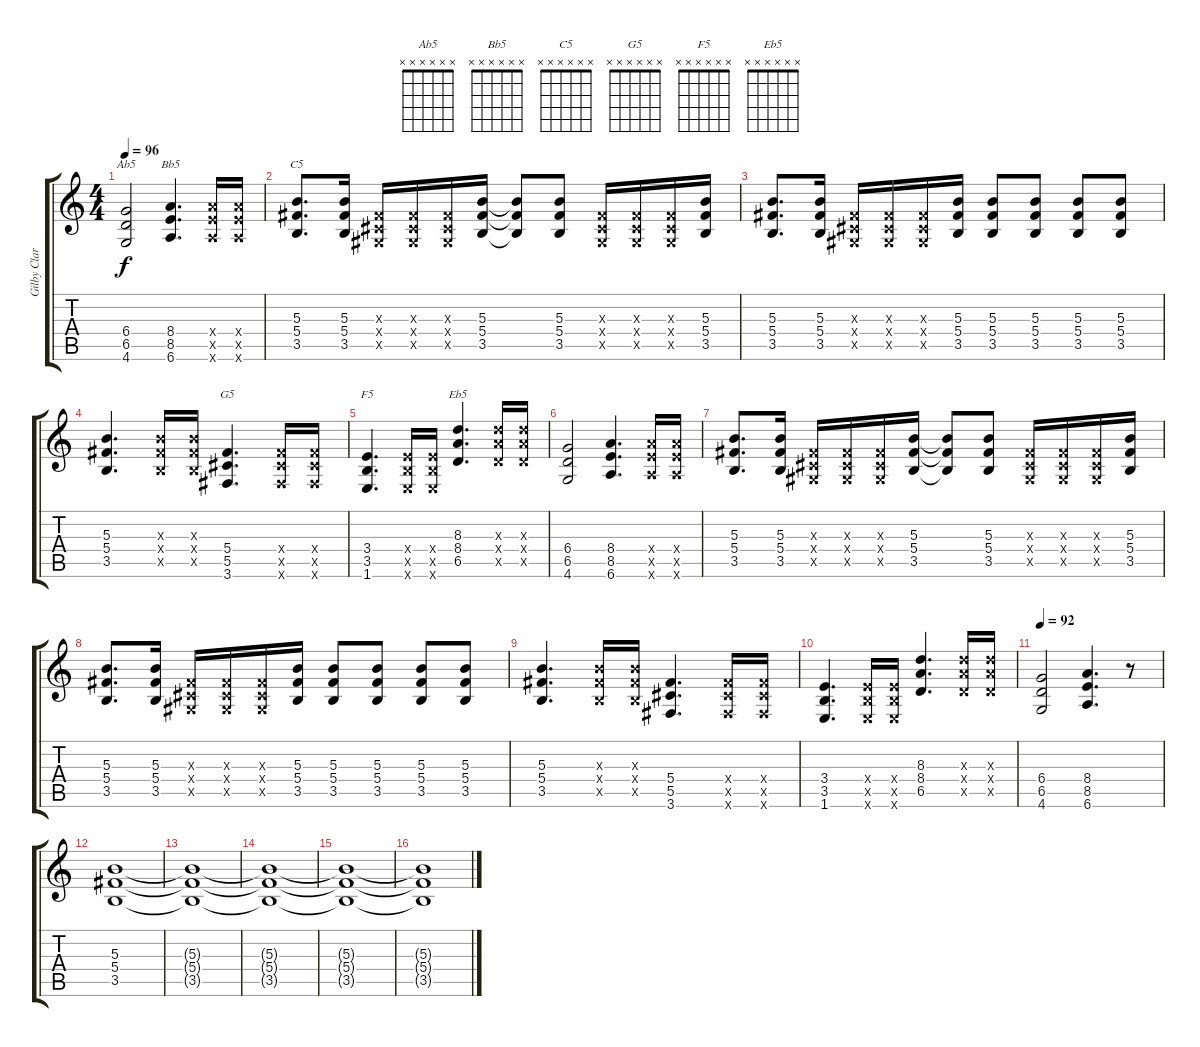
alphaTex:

\track ("Gilby Clarke" "Gilby Clar") {instrument electricguitarjazz}
\staff {score tabs}
\tuning (Eb4 Bb3 Gb3 Db3 Ab2 Eb2) {hide}
\chord ("Ab5" x x x x x x)
\chord ("Bb5" x x x x x x)
\chord ("C5" x x x x x x)
\chord ("G5" x x x x x x)
\chord ("F5" x x x x x x)
\chord ("Eb5" x x x x x x)
\ts (4 4)
\tempo 96
\clef g2
\ks c
(6.4 6.5 4.6).2{ch "Ab5" dy f} (8.4 8.5 6.6).4{d ch "Bb5"} (8.4{x} 8.5{x} 6.6{x}).16 (8.4{x} 8.5{x} 6.6{x}).16 |
(5.3 5.4 3.5).8{d ch "C5"} (5.3 5.4 3.5).16 (0.3{x} 0.4{x} 0.5{x}).16 (0.3{x} 0.4{x} 0.5{x}).16 (0.3{x} 0.4{x} 0.5{x}).16 (5.3 5.4 3.5).16 (5.3{t} 5.4{t} 3.5{t}).8 (5.3 5.4 3.5).8 (0.3{x} 0.4{x} 0.5{x}).16 (0.3{x} 0.4{x} 0.5{x}).16 (0.3{x} 0.4{x} 0.5{x}).16 (5.3 5.4 3.5).16 |
(5.3 5.4 3.5).8{d} (5.3 5.4 3.5).16 (0.3{x} 0.4{x} 0.5{x}).16 (0.3{x} 0.4{x} 0.5{x}).16 (0.3{x} 0.4{x} 0.5{x}).16 (5.3 5.4 3.5).16 (5.3 5.4 3.5).8 (5.3 5.4 3.5).8 (5.3 5.4 3.5).8 (5.3 5.4 3.5).8 |
(5.3 5.4 3.5).4{d} (5.3{x} 5.4{x} 3.5{x}).16 (5.3{x} 5.4{x} 3.5{x}).16 (5.4 5.5 3.6).4{d ch "G5"} (5.4{x} 5.5{x} 3.6{x}).16 (5.4{x} 5.5{x} 3.6{x}).16 |
(3.4 3.5 1.6).4{d ch "F5"} (3.4{x} 3.5{x} 1.6{x}).16 (3.4{x} 3.5{x} 1.6{x}).16 (8.3 8.4 6.5).4{d ch "Eb5"} (8.3{x} 8.4{x} 6.5{x}).16 (8.3{x} 8.4{x} 6.5{x}).16 |
(6.4 6.5 4.6).2 (8.4 8.5 6.6).4{d} (8.4{x} 8.5{x} 6.6{x}).16 (8.4{x} 8.5{x} 6.6{x}).16 |
(5.3 5.4 3.5).8{d} (5.3 5.4 3.5).16 (0.3{x} 0.4{x} 0.5{x}).16 (0.3{x} 0.4{x} 0.5{x}).16 (0.3{x} 0.4{x} 0.5{x}).16 (5.3 5.4 3.5).16 (5.3{t} 5.4{t} 3.5{t}).8 (5.3 5.4 3.5).8 (0.3{x} 0.4{x} 0.5{x}).16 (0.3{x} 0.4{x} 0.5{x}).16 (0.3{x} 0.4{x} 0.5{x}).16 (5.3 5.4 3.5).16 |
(5.3 5.4 3.5).8{d} (5.3 5.4 3.5).16 (0.3{x} 0.4{x} 0.5{x}).16 (0.3{x} 0.4{x} 0.5{x}).16 (0.3{x} 0.4{x} 0.5{x}).16 (5.3 5.4 3.5).16 (5.3 5.4 3.5).8 (5.3 5.4 3.5).8 (5.3 5.4 3.5).8 (5.3 5.4 3.5).8 |
(5.3 5.4 3.5).4{d} (5.3{x} 5.4{x} 3.5{x}).16 (5.3{x} 5.4{x} 3.5{x}).16 (5.4 5.5 3.6).4{d} (5.4{x} 5.5{x} 3.6{x}).16 (5.4{x} 5.5{x} 3.6{x}).16 |
(3.4 3.5 1.6).4{d} (3.4{x} 3.5{x} 1.6{x}).16 (3.4{x} 3.5{x} 1.6{x}).16 (8.3 8.4 6.5).4{d} (8.3{x} 8.4{x} 6.5{x}).16 (8.3{x} 8.4{x} 6.5{x}).16 |
\tempo 92
(6.4 6.5 4.6).2 (8.4 8.5 6.6).4{d} r.8 |
(5.3 5.4 3.5).1 |
(5.3{t} 5.4{t} 3.5{t}).1 |
(5.3{t} 5.4{t} 3.5{t}).1 |
(5.3{t} 5.4{t} 3.5{t}).1 |
(5.3{t} 5.4{t} 3.5{t}).1
